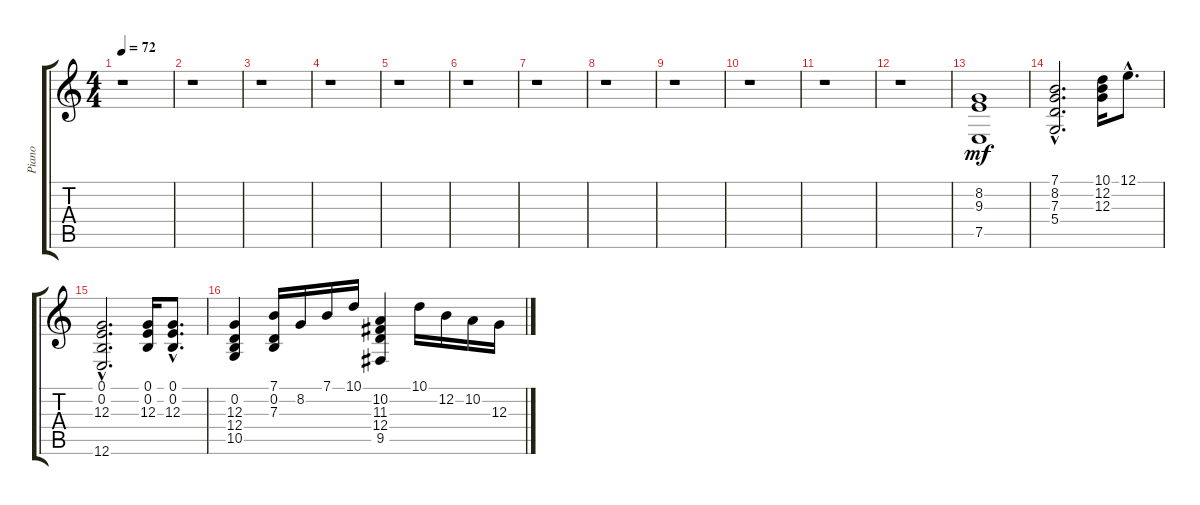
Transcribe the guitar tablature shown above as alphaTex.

\track ("Piano" "Piano") {instrument acousticgrandpiano}
\staff {score tabs}
\tuning (E4 B3 G3 D3 A2 E2) {hide}
\ts (4 4)
\tempo 72
\clef g2
\ks c
r.1{dy mf instrument acousticgrandpiano} |
r.1 |
r.1 |
r.1 |
r.1 |
r.1 |
r.1 |
r.1 |
r.1 |
r.1 |
r.1 |
r.1 |
(8.2 9.3 7.5).1 |
(7.1{hac} 8.2{hac} 7.3{hac} 5.4).2{d} (10.1 12.2 12.3).16 12.1{hac}.8{d} |
(0.1{hac} 0.2{hac} 12.3{hac} 12.6).2{d} (0.1 0.2 12.3).16 (0.1{hac} 0.2{hac} 12.3{hac}).8{d} |
(0.2 12.3 12.4 10.5).4 (7.1 0.2 7.3).16 8.2.16 7.1.16 10.1.16 (10.2 11.3 12.4 9.5).4 10.1.16 12.2.16 10.2.16 12.3.16
